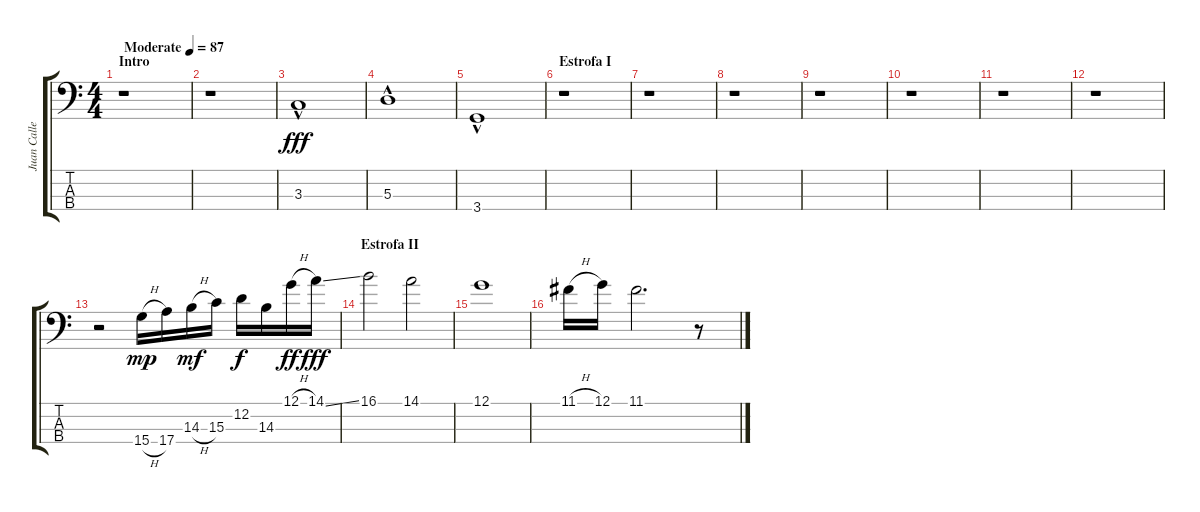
\track ("Juan Calleros" "Juan Calle") {instrument electricbassfinger}
\staff {score tabs}
\tuning (G2 D2 A1 E1) {hide}
\ts (4 4)
\section ("" "Intro")
\tempo (87 "Moderate")
\clef f4
\ks c
r.1{dy fff instrument electricbassfinger} |
r.1 |
3.3{hac}.1 |
5.3{hac}.1 |
3.4{hac}.1 |
\section ("" "Estrofa I")
r.1 |
r.1 |
r.1 |
r.1 |
r.1 |
r.1 |
r.1 |
r.2 15.4{h}.16{dy mp} 17.4.16 14.3{h}.16{dy mf} 15.3.16 12.2.16{dy f} 14.3.16 12.1{h}.16{dy ff} 14.1{ss}.16{dy fff} |
\section ("" "Estrofa II")
16.1.2 14.1.2 |
12.1.1 |
11.1{h}.16 12.1.16 11.1.2{d} r.8
